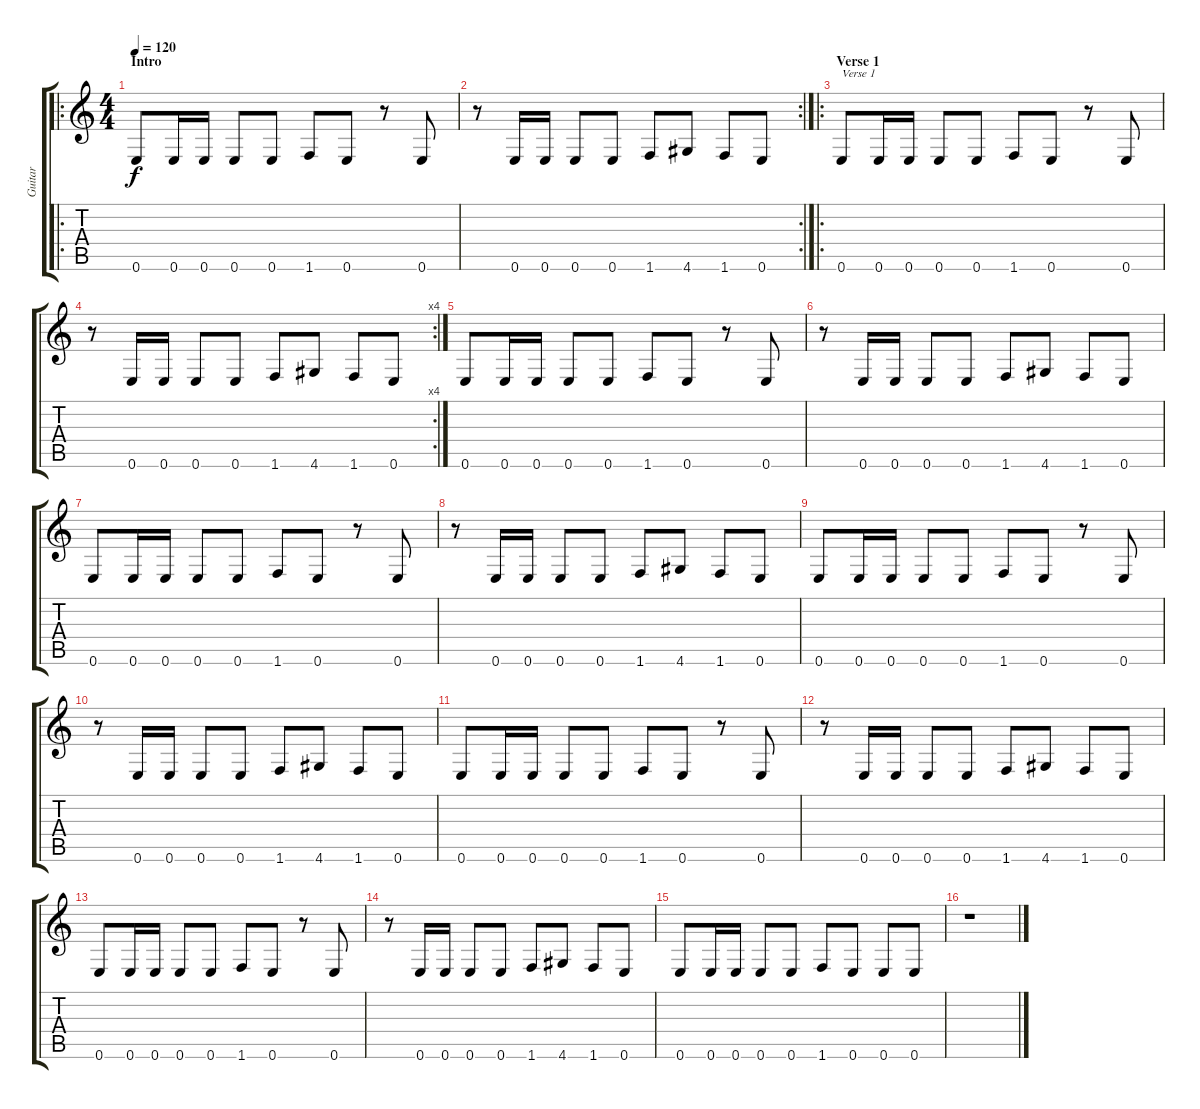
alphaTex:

\track ("Guitar" "Guitar") {instrument overdrivenguitar}
\staff {score tabs}
\tuning (E4 B3 G3 D3 A2 E2) {hide}
\ro
\ts (4 4)
\section ("" "Intro")
\tempo 120
\clef g2
\ks c
0.6.8{dy f instrument overdrivenguitar} 0.6.16 0.6.16 0.6.8 0.6.8 1.6.8 0.6.8 r.8 0.6.8 |
\rc 2
r.8 0.6.16 0.6.16 0.6.8 0.6.8 1.6.8 4.6.8 1.6.8 0.6.8 |
\ro
\section ("" "Verse 1")
0.6.8{txt "Verse 1"} 0.6.16 0.6.16 0.6.8 0.6.8 1.6.8 0.6.8 r.8 0.6.8 |
\rc 4
r.8 0.6.16 0.6.16 0.6.8 0.6.8 1.6.8 4.6.8 1.6.8 0.6.8 |
0.6.8 0.6.16 0.6.16 0.6.8 0.6.8 1.6.8 0.6.8 r.8 0.6.8 |
r.8 0.6.16 0.6.16 0.6.8 0.6.8 1.6.8 4.6.8 1.6.8 0.6.8 |
0.6.8 0.6.16 0.6.16 0.6.8 0.6.8 1.6.8 0.6.8 r.8 0.6.8 |
r.8 0.6.16 0.6.16 0.6.8 0.6.8 1.6.8 4.6.8 1.6.8 0.6.8 |
0.6.8 0.6.16 0.6.16 0.6.8 0.6.8 1.6.8 0.6.8 r.8 0.6.8 |
r.8 0.6.16 0.6.16 0.6.8 0.6.8 1.6.8 4.6.8 1.6.8 0.6.8 |
0.6.8 0.6.16 0.6.16 0.6.8 0.6.8 1.6.8 0.6.8 r.8 0.6.8 |
r.8 0.6.16 0.6.16 0.6.8 0.6.8 1.6.8 4.6.8 1.6.8 0.6.8 |
0.6.8 0.6.16 0.6.16 0.6.8 0.6.8 1.6.8 0.6.8 r.8 0.6.8 |
r.8 0.6.16 0.6.16 0.6.8 0.6.8 1.6.8 4.6.8 1.6.8 0.6.8 |
0.6.8 0.6.16 0.6.16 0.6.8 0.6.8 1.6.8 0.6.8 0.6.8 0.6.8 |
r.1
